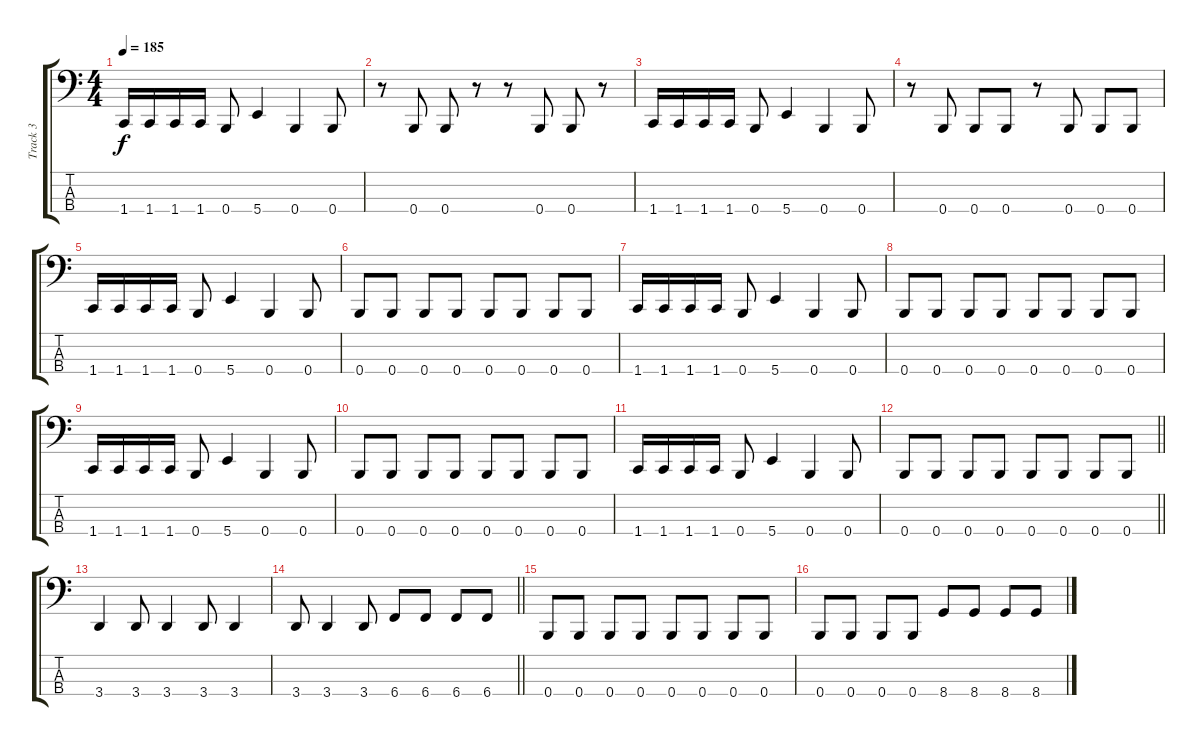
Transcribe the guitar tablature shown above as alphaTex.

\track ("Track 3" "Track 3") {instrument electricbasspick}
\staff {score tabs}
\tuning (E2 B1 Gb1 B0) {hide}
\ts (4 4)
\tempo 185
\clef f4
\ks c
1.4.16{dy f} 1.4.16 1.4.16 1.4.16 0.4.8 5.4.4 0.4.4 0.4.8 |
r.8 0.4.8 0.4.8 r.8 r.8 0.4.8 0.4.8 r.8 |
1.4.16 1.4.16 1.4.16 1.4.16 0.4.8 5.4.4 0.4.4 0.4.8 |
r.8 0.4.8 0.4.8 0.4.8 r.8 0.4.8 0.4.8 0.4.8 |
1.4.16 1.4.16 1.4.16 1.4.16 0.4.8 5.4.4 0.4.4 0.4.8 |
0.4.8 0.4.8 0.4.8 0.4.8 0.4.8 0.4.8 0.4.8 0.4.8 |
1.4.16 1.4.16 1.4.16 1.4.16 0.4.8 5.4.4 0.4.4 0.4.8 |
0.4.8 0.4.8 0.4.8 0.4.8 0.4.8 0.4.8 0.4.8 0.4.8 |
1.4.16 1.4.16 1.4.16 1.4.16 0.4.8 5.4.4 0.4.4 0.4.8 |
0.4.8 0.4.8 0.4.8 0.4.8 0.4.8 0.4.8 0.4.8 0.4.8 |
1.4.16 1.4.16 1.4.16 1.4.16 0.4.8 5.4.4 0.4.4 0.4.8 |
\barLineRight lightlight
0.4.8 0.4.8 0.4.8 0.4.8 0.4.8 0.4.8 0.4.8 0.4.8 |
3.4.4 3.4.8 3.4.4 3.4.8 3.4.4 |
\barLineRight lightlight
3.4.8 3.4.4 3.4.8 6.4.8 6.4.8 6.4.8 6.4.8 |
0.4.8 0.4.8 0.4.8 0.4.8 0.4.8 0.4.8 0.4.8 0.4.8 |
0.4.8 0.4.8 0.4.8 0.4.8 8.4.8 8.4.8 8.4.8 8.4.8
